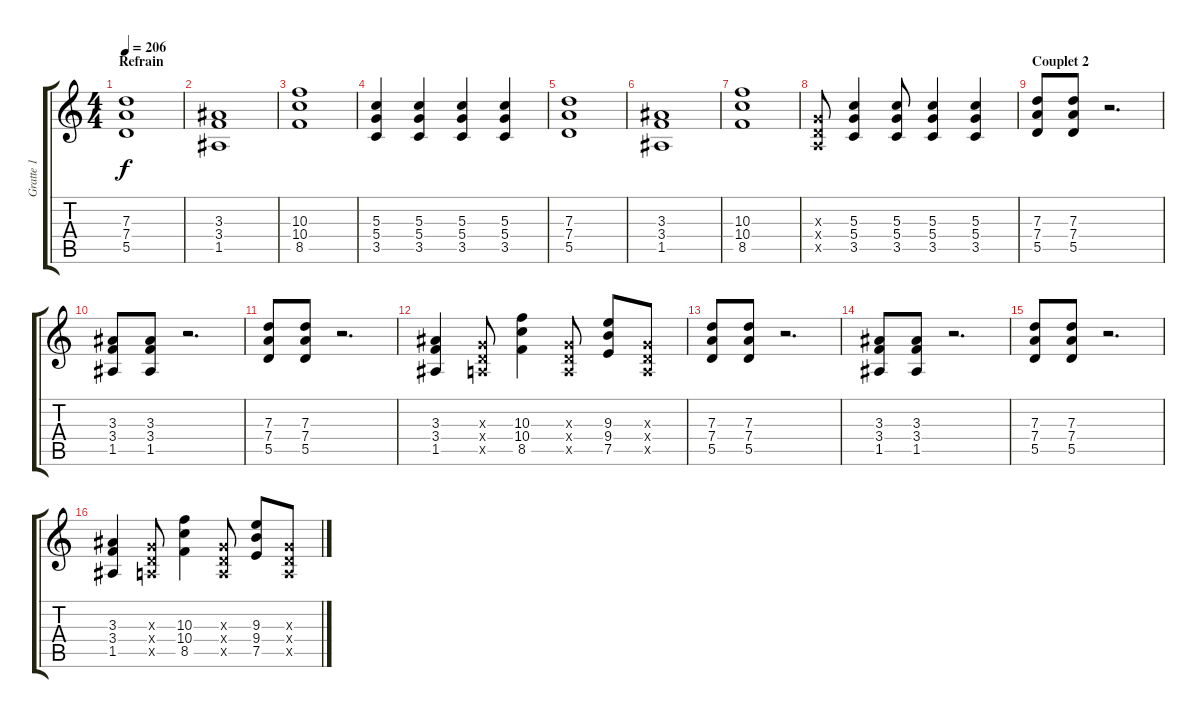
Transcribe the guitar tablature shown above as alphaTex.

\track ("Gratte 1" "Gratte 1") {instrument overdrivenguitar}
\staff {score tabs}
\tuning (E4 B3 G3 D3 A2 E2) {hide}
\ts (4 4)
\section ("" "Refrain")
\tempo 206
\clef g2
\ks c
(7.3 7.4 5.5).1{dy f} |
(3.3 3.4 1.5).1 |
(10.3 10.4 8.5).1 |
(5.3 5.4 3.5).4 (5.3 5.4 3.5).4 (5.3 5.4 3.5).4 (5.3 5.4 3.5).4 |
(7.3 7.4 5.5).1 |
(3.3 3.4 1.5).1 |
(10.3 10.4 8.5).1 |
(0.3{x} 0.4{x} 0.5{x}).8 (5.3 5.4 3.5).4 (5.3 5.4 3.5).8 (5.3 5.4 3.5).4 (5.3 5.4 3.5).4 |
\section ("" "Couplet 2")
(7.3 7.4 5.5).8 (7.3 7.4 5.5).8 r.2{d} |
(3.3 3.4 1.5).8 (3.3 3.4 1.5).8 r.2{d} |
(7.3 7.4 5.5).8 (7.3 7.4 5.5).8 r.2{d} |
(3.3 3.4 1.5).4 (0.3{x} 0.4{x} 0.5{x}).8 (10.3 10.4 8.5).4 (0.3{x} 0.4{x} 0.5{x}).8 (9.3 9.4 7.5).8 (0.3{x} 0.4{x} 0.5{x}).8 |
(7.3 7.4 5.5).8 (7.3 7.4 5.5).8 r.2{d} |
(3.3 3.4 1.5).8 (3.3 3.4 1.5).8 r.2{d} |
(7.3 7.4 5.5).8 (7.3 7.4 5.5).8 r.2{d} |
(3.3 3.4 1.5).4 (0.3{x} 0.4{x} 0.5{x}).8 (10.3 10.4 8.5).4 (0.3{x} 0.4{x} 0.5{x}).8 (9.3 9.4 7.5).8 (0.3{x} 0.4{x} 0.5{x}).8
